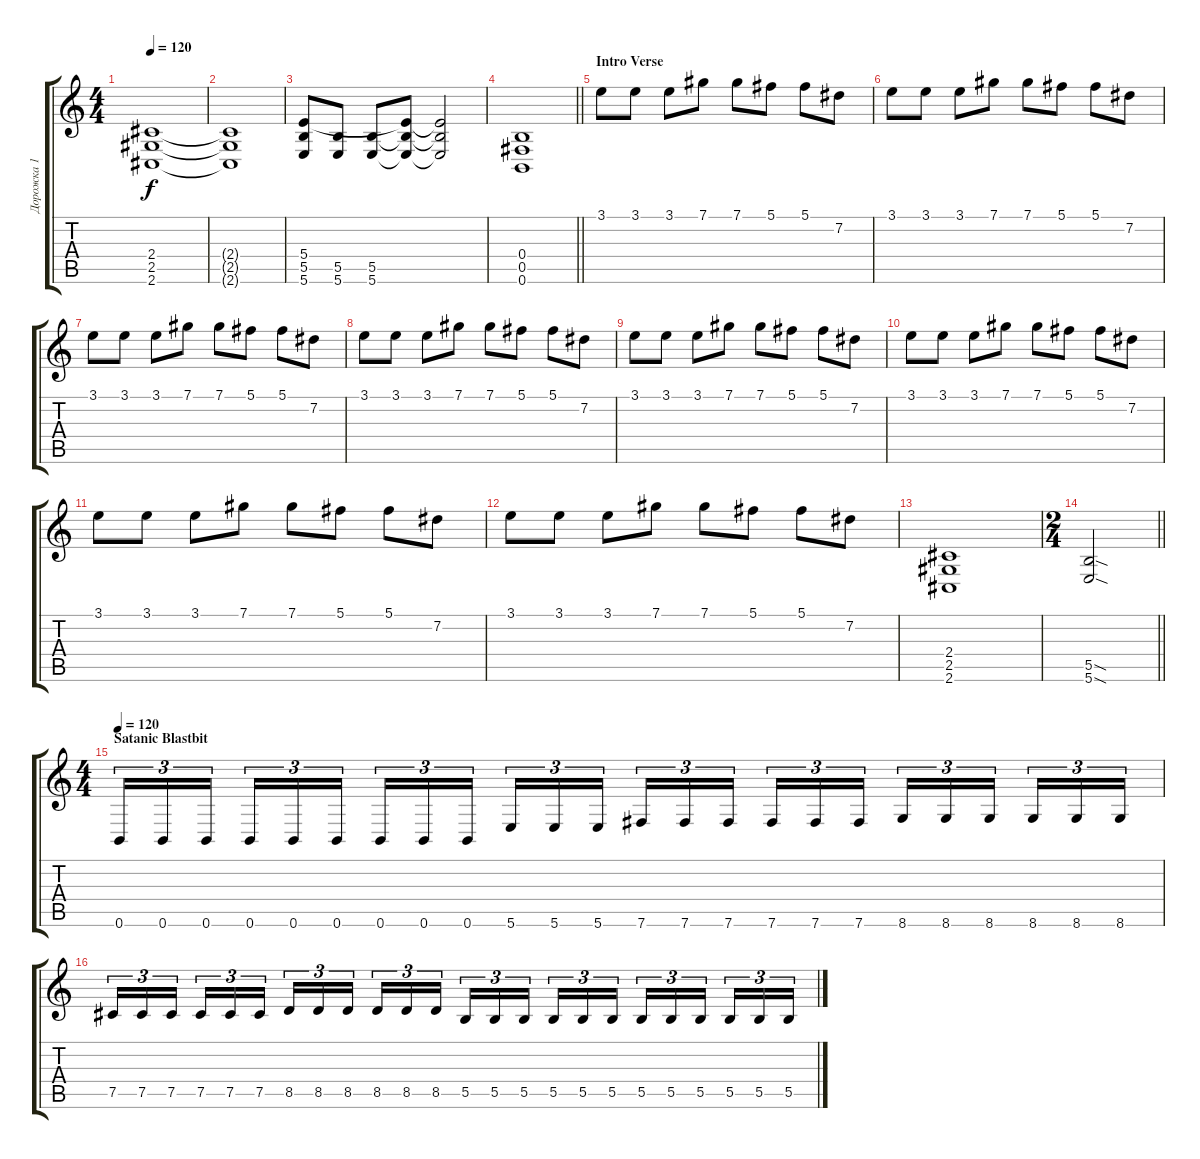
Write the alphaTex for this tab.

\track ("Дорожка 1" "Дорожка 1") {instrument distortionguitar}
\staff {score tabs}
\tuning (Db4 Ab3 E3 B2 Gb2 B1) {hide}
\ts (4 4)
\tempo 120
\clef g2
\ks c
(2.4 2.5 2.6).1{dy f} |
(2.4{t} 2.5{t} 2.6{t}).1 |
(5.4 5.5 5.6).8 (5.5 5.6).8 (5.5 5.6).8 (5.4{t} 5.5{t} 5.6{t}).8 (5.4{t} 5.5{t} 5.6{t}).2 |
\barLineRight lightlight
(0.4 0.5 0.6).1 |
\section ("" "Intro Verse")
3.1.8 3.1.8 3.1.8 7.1.8 7.1.8 5.1.8 5.1.8 7.2.8 |
3.1.8 3.1.8 3.1.8 7.1.8 7.1.8 5.1.8 5.1.8 7.2.8 |
3.1.8 3.1.8 3.1.8 7.1.8 7.1.8 5.1.8 5.1.8 7.2.8 |
3.1.8 3.1.8 3.1.8 7.1.8 7.1.8 5.1.8 5.1.8 7.2.8 |
3.1.8 3.1.8 3.1.8 7.1.8 7.1.8 5.1.8 5.1.8 7.2.8 |
3.1.8 3.1.8 3.1.8 7.1.8 7.1.8 5.1.8 5.1.8 7.2.8 |
3.1.8 3.1.8 3.1.8 7.1.8 7.1.8 5.1.8 5.1.8 7.2.8 |
3.1.8 3.1.8 3.1.8 7.1.8 7.1.8 5.1.8 5.1.8 7.2.8 |
(2.4 2.5 2.6).1 |
\ts (2 4)
\barLineRight lightlight
(5.5{sod} 5.6{sod}).2 |
\ts (4 4)
\section ("" "Satanic Blastbit")
\tempo 120
0.6.16{tu (3 2)} 0.6.16{tu (3 2)} 0.6.16{tu (3 2) beam splitsecondary} 0.6.16{tu (3 2)} 0.6.16{tu (3 2)} 0.6.16{tu (3 2)} 0.6.16{tu (3 2)} 0.6.16{tu (3 2)} 0.6.16{tu (3 2) beam splitsecondary} 5.6.16{tu (3 2)} 5.6.16{tu (3 2)} 5.6.16{tu (3 2)} 7.6.16{tu (3 2)} 7.6.16{tu (3 2)} 7.6.16{tu (3 2) beam splitsecondary} 7.6.16{tu (3 2)} 7.6.16{tu (3 2)} 7.6.16{tu (3 2)} 8.6.16{tu (3 2)} 8.6.16{tu (3 2)} 8.6.16{tu (3 2) beam splitsecondary} 8.6.16{tu (3 2)} 8.6.16{tu (3 2)} 8.6.16{tu (3 2)} |
7.5.16{tu (3 2)} 7.5.16{tu (3 2)} 7.5.16{tu (3 2) beam splitsecondary} 7.5.16{tu (3 2)} 7.5.16{tu (3 2)} 7.5.16{tu (3 2)} 8.5.16{tu (3 2)} 8.5.16{tu (3 2)} 8.5.16{tu (3 2) beam splitsecondary} 8.5.16{tu (3 2)} 8.5.16{tu (3 2)} 8.5.16{tu (3 2)} 5.5.16{tu (3 2)} 5.5.16{tu (3 2)} 5.5.16{tu (3 2) beam splitsecondary} 5.5.16{tu (3 2)} 5.5.16{tu (3 2)} 5.5.16{tu (3 2)} 5.5.16{tu (3 2)} 5.5.16{tu (3 2)} 5.5.16{tu (3 2) beam splitsecondary} 5.5.16{tu (3 2)} 5.5.16{tu (3 2)} 5.5.16{tu (3 2)}
